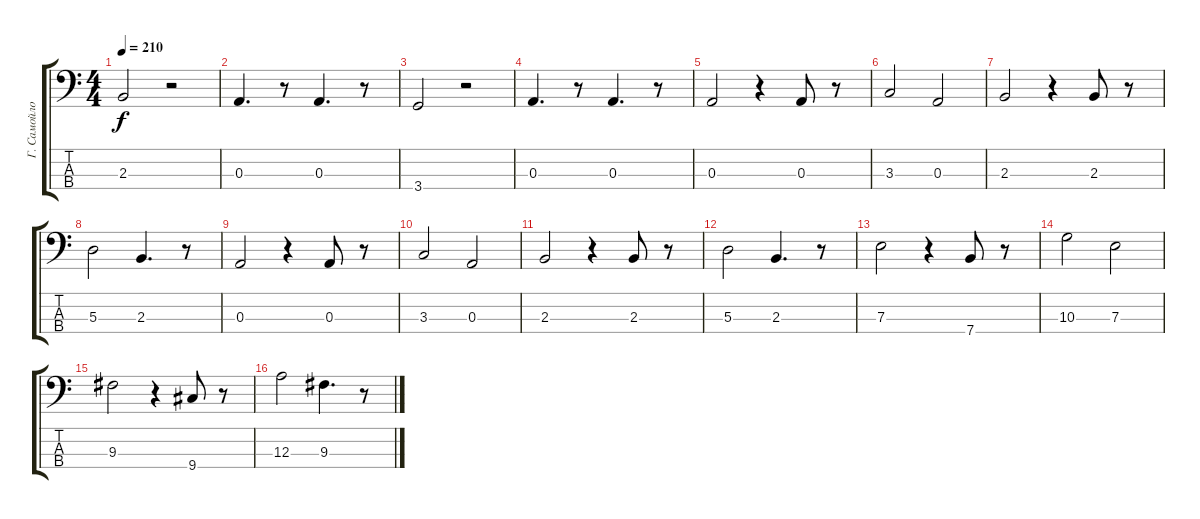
\track ("Г. Самойлов" "Г. Самойло") {instrument electricbassfinger}
\staff {score tabs}
\tuning (G2 D2 A1 E1) {hide}
\ts (4 4)
\tempo 210
\clef f4
\ks c
2.3.2{dy f} r.2 |
0.3.4{d} r.8 0.3.4{d} r.8 |
3.4.2 r.2 |
0.3.4{d} r.8 0.3.4{d} r.8 |
0.3.2 r.4 0.3.8 r.8 |
3.3.2 0.3.2 |
2.3.2 r.4 2.3.8 r.8 |
5.3.2 2.3.4{d} r.8 |
0.3.2 r.4 0.3.8 r.8 |
3.3.2 0.3.2 |
2.3.2 r.4 2.3.8 r.8 |
5.3.2 2.3.4{d} r.8 |
7.3.2 r.4 7.4.8 r.8 |
10.3.2 7.3.2 |
9.3.2 r.4 9.4.8 r.8 |
12.3.2 9.3.4{d} r.8
